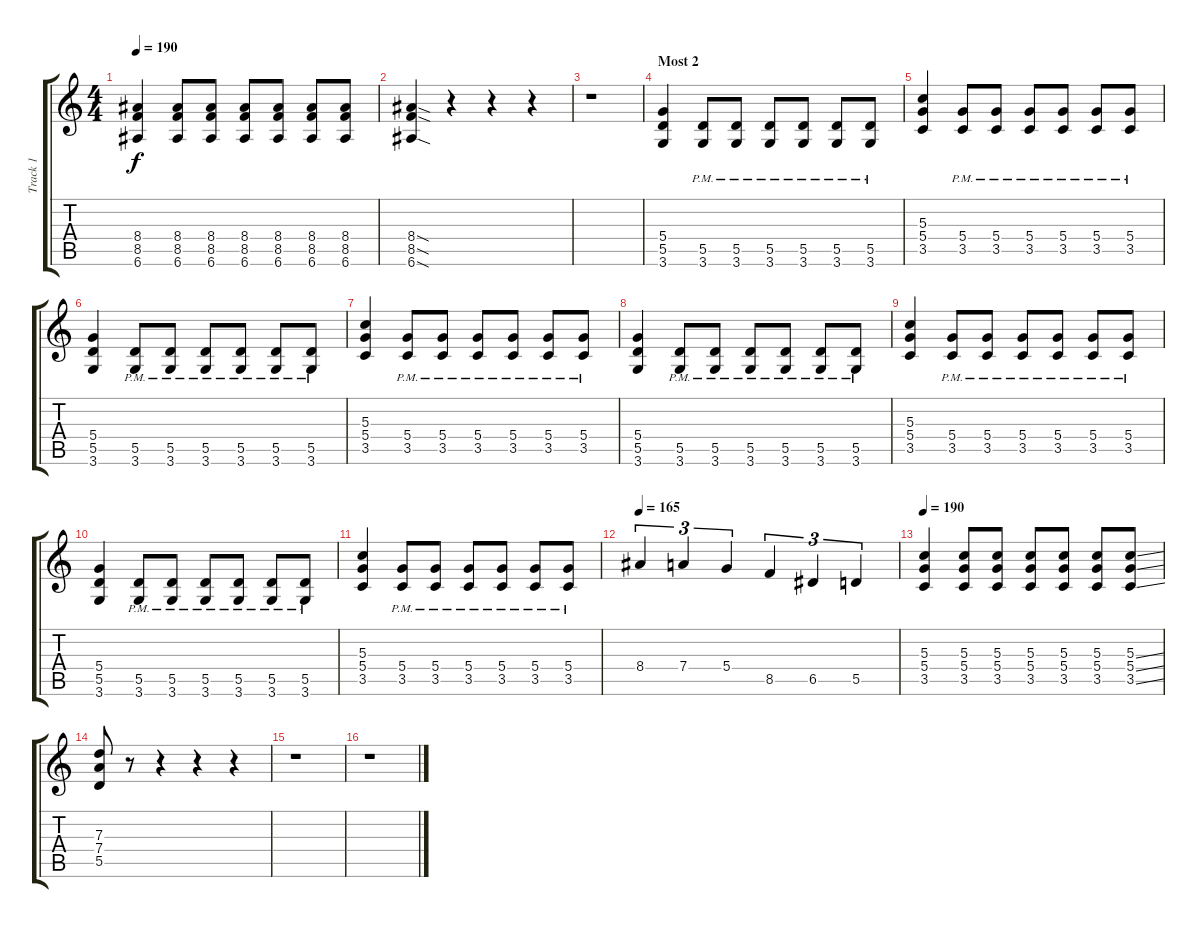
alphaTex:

\track ("Track 1" "Track 1") {instrument distortionguitar}
\staff {score tabs}
\tuning (E4 B3 G3 D3 A2 E2) {hide}
\ts (4 4)
\tempo 190
\clef g2
\ks c
(8.4 8.5 6.6).4{dy f} (8.4 8.5 6.6).8 (8.4 8.5 6.6).8 (8.4 8.5 6.6).8 (8.4 8.5 6.6).8 (8.4 8.5 6.6).8 (8.4 8.5 6.6).8 |
(8.4{sod} 8.5{sod} 6.6{sod}).4 r.4 r.4 r.4 |
r.1 |
\section ("" "Most 2")
(5.4 5.5 3.6).4 (5.5{pm} 3.6{pm}).8 (5.5{pm} 3.6{pm}).8 (5.5{pm} 3.6{pm}).8 (5.5{pm} 3.6{pm}).8 (5.5{pm} 3.6{pm}).8 (5.5{pm} 3.6{pm}).8 |
(5.3 5.4 3.5).4 (5.4{pm} 3.5{pm}).8 (5.4{pm} 3.5{pm}).8 (5.4{pm} 3.5{pm}).8 (5.4{pm} 3.5{pm}).8 (5.4{pm} 3.5{pm}).8 (5.4{pm} 3.5{pm}).8 |
(5.4 5.5 3.6).4 (5.5{pm} 3.6{pm}).8 (5.5{pm} 3.6{pm}).8 (5.5{pm} 3.6{pm}).8 (5.5{pm} 3.6{pm}).8 (5.5{pm} 3.6{pm}).8 (5.5{pm} 3.6{pm}).8 |
(5.3 5.4 3.5).4 (5.4{pm} 3.5{pm}).8 (5.4{pm} 3.5{pm}).8 (5.4{pm} 3.5{pm}).8 (5.4{pm} 3.5{pm}).8 (5.4{pm} 3.5{pm}).8 (5.4{pm} 3.5{pm}).8 |
(5.4 5.5 3.6).4 (5.5{pm} 3.6{pm}).8 (5.5{pm} 3.6{pm}).8 (5.5{pm} 3.6{pm}).8 (5.5{pm} 3.6{pm}).8 (5.5{pm} 3.6{pm}).8 (5.5{pm} 3.6{pm}).8 |
(5.3 5.4 3.5).4 (5.4{pm} 3.5{pm}).8 (5.4{pm} 3.5{pm}).8 (5.4{pm} 3.5{pm}).8 (5.4{pm} 3.5{pm}).8 (5.4{pm} 3.5{pm}).8 (5.4{pm} 3.5{pm}).8 |
(5.4 5.5 3.6).4 (5.5{pm} 3.6{pm}).8 (5.5{pm} 3.6{pm}).8 (5.5{pm} 3.6{pm}).8 (5.5{pm} 3.6{pm}).8 (5.5{pm} 3.6{pm}).8 (5.5{pm} 3.6{pm}).8 |
(5.3 5.4 3.5).4 (5.4{pm} 3.5{pm}).8 (5.4{pm} 3.5{pm}).8 (5.4{pm} 3.5{pm}).8 (5.4{pm} 3.5{pm}).8 (5.4{pm} 3.5{pm}).8 (5.4{pm} 3.5{pm}).8 |
\tempo 165
8.4.4{tu (3 2)} 7.4.4{tu (3 2)} 5.4.4{tu (3 2)} 8.5.4{tu (3 2)} 6.5.4{tu (3 2)} 5.5.4{tu (3 2)} |
\tempo 190
(5.3 5.4 3.5).4 (5.3 5.4 3.5).8 (5.3 5.4 3.5).8 (5.3 5.4 3.5).8 (5.3 5.4 3.5).8 (5.3 5.4 3.5).8 (5.3{ss} 5.4{ss} 3.5{ss}).8 |
(7.3 7.4 5.5).8 r.8 r.4 r.4 r.4 |
r.1 |
r.1
